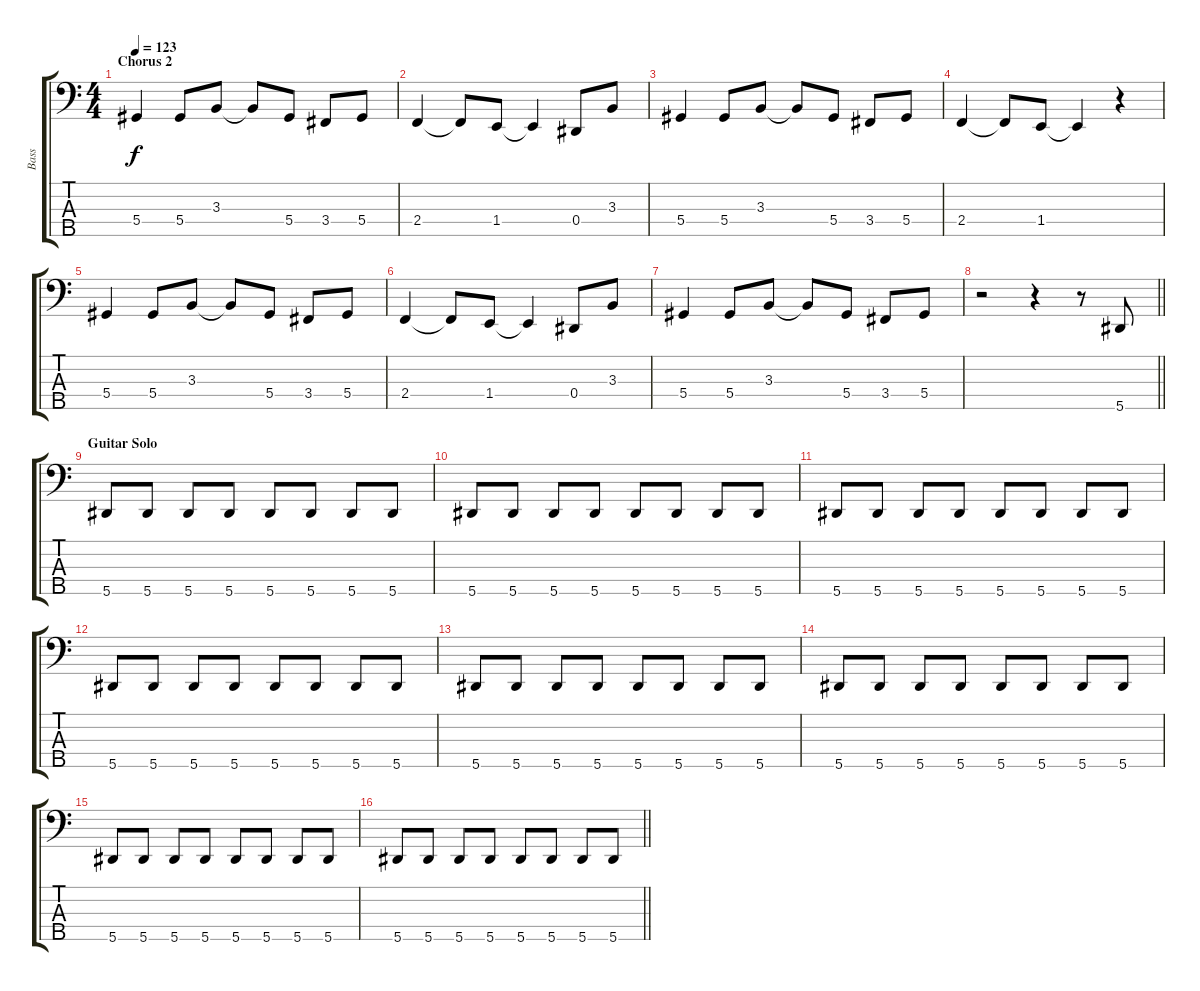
\track ("Bass" "Bass") {instrument electricbassfinger}
\staff {score tabs}
\tuning (Gb2 Db2 Ab1 Eb1 Bb0) {hide}
\ts (4 4)
\section ("" "Chorus 2")
\tempo 123
\clef f4
\ks c
5.4.4{dy f} 5.4.8 3.3.8 3.3{t}.8 5.4.8 3.4.8 5.4.8 |
2.4.4 2.4{t}.8 1.4.8 1.4{t}.4 0.4.8 3.3.8 |
5.4.4 5.4.8 3.3.8 3.3{t}.8 5.4.8 3.4.8 5.4.8 |
2.4.4 2.4{t}.8 1.4.8 1.4{t}.4 r.4 |
5.4.4 5.4.8 3.3.8 3.3{t}.8 5.4.8 3.4.8 5.4.8 |
2.4.4 2.4{t}.8 1.4.8 1.4{t}.4 0.4.8 3.3.8 |
5.4.4 5.4.8 3.3.8 3.3{t}.8 5.4.8 3.4.8 5.4.8 |
\barLineRight lightlight
r.2 r.4 r.8 5.5.8 |
\section ("" "Guitar Solo")
5.5.8 5.5.8 5.5.8 5.5.8 5.5.8 5.5.8 5.5.8 5.5.8 |
5.5.8 5.5.8 5.5.8 5.5.8 5.5.8 5.5.8 5.5.8 5.5.8 |
5.5.8 5.5.8 5.5.8 5.5.8 5.5.8 5.5.8 5.5.8 5.5.8 |
5.5.8 5.5.8 5.5.8 5.5.8 5.5.8 5.5.8 5.5.8 5.5.8 |
5.5.8 5.5.8 5.5.8 5.5.8 5.5.8 5.5.8 5.5.8 5.5.8 |
5.5.8 5.5.8 5.5.8 5.5.8 5.5.8 5.5.8 5.5.8 5.5.8 |
5.5.8 5.5.8 5.5.8 5.5.8 5.5.8 5.5.8 5.5.8 5.5.8 |
\barLineRight lightlight
5.5.8 5.5.8 5.5.8 5.5.8 5.5.8 5.5.8 5.5.8 5.5.8
